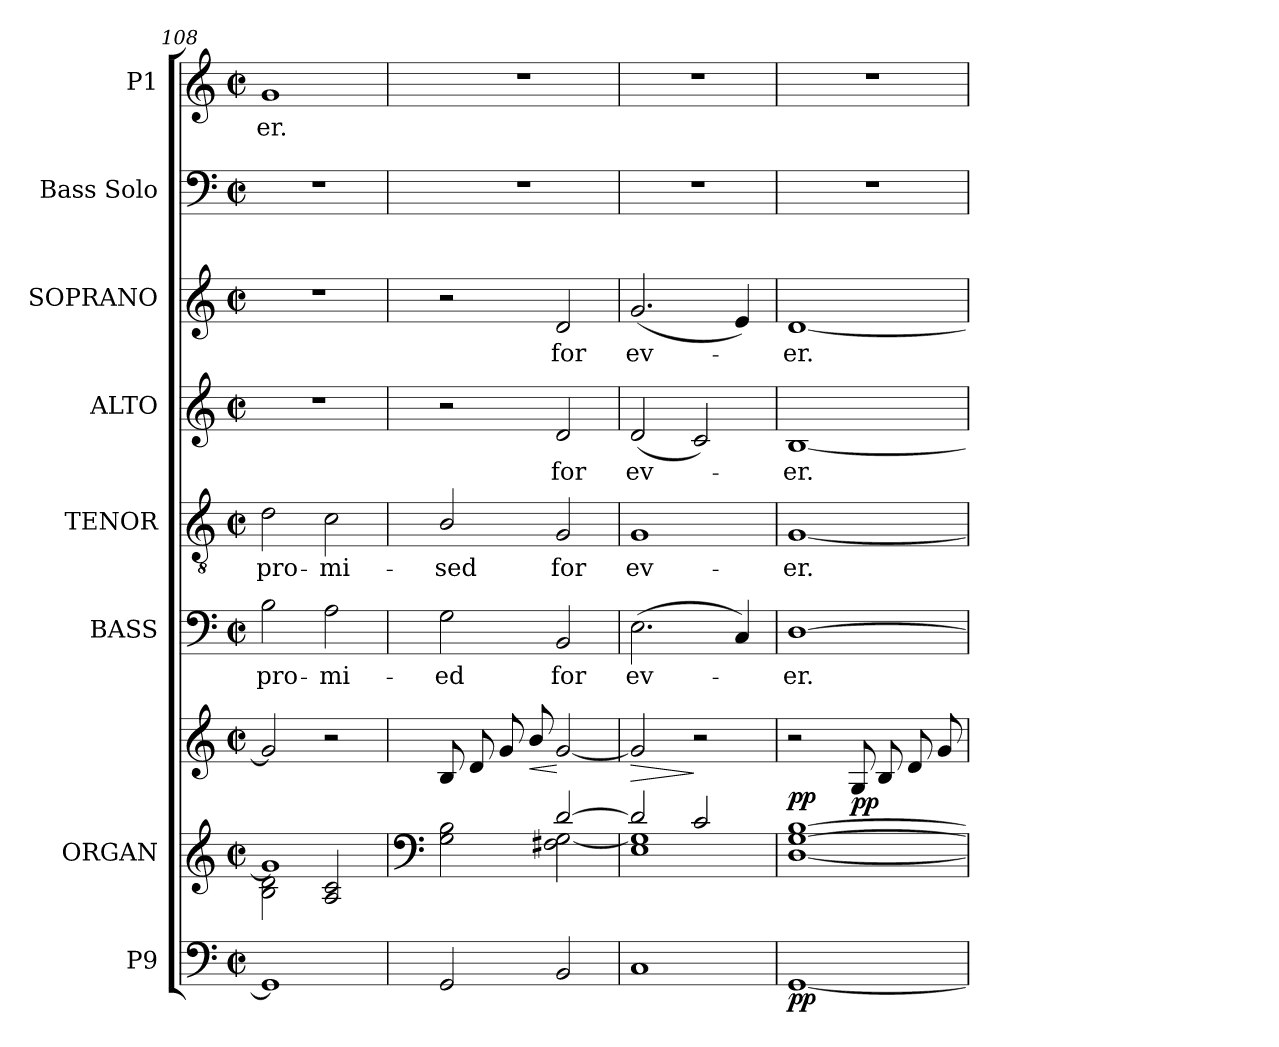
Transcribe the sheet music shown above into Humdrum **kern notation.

**kern	**dynam	**kern	**kern	**dynam	**kern	**text	**kern	**text	**kern	**text	**kern	**text	**kern	**kern	**text
*part8	*part8	*part7	*part7	*part7	*part6	*part6	*part5	*part5	*part4	*part4	*part3	*part3	*part2	*part1	*part1
*staff9	*staff9	*staff8	*staff7	*staff7/8	*staff6	*staff6	*staff5	*staff5	*staff4	*staff4	*staff3	*staff3	*staff2	*staff1	*staff1
*I"P9	*	*I"ORGAN	*	*	*I"BASS	*	*I"TENOR	*	*I"ALTO	*	*I"SOPRANO	*	*I"Bass Solo	*I"P1	*
*clefF4	*	*clefG2	*clefG2	*	*clefF4	*	*clefGv2	*	*clefG2	*	*clefG2	*	*clefF4	*clefG2	*
*	*	*	*	*	*	*	*ITrd7c12	*	*	*	*	*	*	*	*
*k[]	*	*k[]	*k[]	*	*k[]	*	*k[]	*	*k[]	*	*k[]	*	*k[]	*k[]	*
*C:	*	*C:	*C:	*	*C:	*	*C:	*	*C:	*	*C:	*	*C:	*C:	*
*M2/2	*	*M2/2	*M2/2	*	*M2/2	*	*M2/2	*	*M2/2	*	*M2/2	*	*M2/2	*M2/2	*
*met(c|)	*	*met(c|)	*met(c|)	*	*met(c|)	*	*met(c|)	*	*met(c|)	*	*met(c|)	*	*met(c|)	*met(c|)	*
=108	=108	=108	=108	=108	=108	=108	=108	=108	=108	=108	=108	=108	=108	=108	=108
*	*	*^	*	*	*	*	*	*	*	*	*	*	*	*	*
!	!	!	!	!	!	!	!LO:LY:b:color=#000000	!	!	!	!	!	!	!	!	!
!	!	!	!	!	!	!	!	!	!LO:LY:b:color=#000000	!	!	!	!	!	!	!
!	!	!	!	!	!	!	!	!	!	!	!	!	!	!	!	!LO:LY:b:color=#000000
1GGi]	.	1gi]	2Bi\ 2di	2gi/]	.	2Bi\	pro-	2Di\	pro-	1r	.	1r	.	1r	1gi	-er.
!	!	!	!	!	!	!	!LO:LY:b:color=#000000	!	!	!	!	!	!	!	!	!
!	!	!	!	!	!	!	!	!	!LO:LY:b:color=#000000	!	!	!	!	!	!	!
.	.	.	2Ai/ 2ci	2r	.	2Ai\	-mi-	2Ci\	-mi-	.	.	.	.	.	.	.
!!LO:PB:g=z
=109	=109	=109	=109	=109	=109	=109	=109	=109	=109	=109	=109	=109	=109	=109	=109	=109
*	*	*clefF4	*	*	*	*	*	*	*	*	*	*	*	*	*	*
!	!	!	!	!	!	!	!LO:LY:b:color=#000000	!	!	!	!	!	!	!	!	!
!	!	!	!	!	!	!	!	!	!LO:LY:b:color=#000000	!	!	!	!	!	!	!
2GGi/	.	2Gi\ 2Bi	2ryy	8Bi/	.	2Gi\	-ed	2BBi/	-sed	2r	.	2r	.	1r	1r	.
.	.	.	.	8di/	.	.	.	.	.	.	.	.	.	.	.	.
.	.	.	.	8gi/	.	.	.	.	.	.	.	.	.	.	.	.
!	!	!	!	!	!LO:HP:b	!	!	!	!	!	!	!	!	!	!	!
.	.	.	.	8bi/	<	.	.	.	.	.	.	.	.	.	.	.
!	!	!	!	!	!	!	!LO:LY:b:color=#000000	!	!	!	!	!	!	!	!	!
!	!	!	!	!	!	!	!	!	!LO:LY:b:color=#000000	!	!	!	!	!	!	!
!	!	!	!	!	!	!	!	!	!	!	!LO:LY:b:color=#000000	!	!	!	!	!
!	!	!	!	!	!	!	!	!	!	!	!	!	!LO:LY:b:color=#000000	!	!	!
2BBi/	.	[2di/	2F#i\ [2Gi	[2gi/	[	2BBi/	for	2GGi/	for	2di/	for	2di/	for	.	.	.
=110	=110	=110	=110	=110	=110	=110	=110	=110	=110	=110	=110	=110	=110	=110	=110	=110
!	!	!	!	!	!LO:HP:b	!	!	!	!	!	!	!	!	!	!	!
!	!	!	!	!	!	!	!LO:LY:b:color=#000000	!	!	!	!	!	!	!	!	!
!	!	!	!	!	!	!	!	!	!LO:LY:b:color=#000000	!	!	!	!	!	!	!
!	!	!	!	!	!	!	!	!	!	!	!LO:LY:b:color=#000000	!	!	!	!	!
!	!	!	!	!	!	!	!	!	!	!	!	!	!LO:LY:b:color=#000000	!	!	!
1Ci	.	2di/]	1Ei 1Gi]	2gi/]	>	(2.Ei\	ev-	1GGi	ev-	(2di/	ev-	(2.gi/	ev-	1r	1r	.
.	.	2ci/	.	2r	]	.	.	.	.	2ci/)	.	.	.	.	.	.
.	.	.	.	.	.	4Ci/)	.	.	.	.	.	4ei/)	.	.	.	.
*	*	*v	*v	*	*	*	*	*	*	*	*	*	*	*	*	*
=111	=111	=111	=111	=111	=111	=111	=111	=111	=111	=111	=111	=111	=111	=111	=111
!	!	!	!	!	!	!LO:LY:b:color=#000000	!	!	!	!	!	!	!	!	!
!	!	!	!	!	!	!	!	!LO:LY:b:color=#000000	!	!	!	!	!	!	!
!	!	!	!	!	!	!	!	!	!	!LO:LY:b:color=#000000	!	!	!	!	!
!	!	!	!	!	!	!	!	!	!	!	!	!LO:LY:b:color=#000000	!	!	!
[1GGi	pp	[1Di [1Gi [1Bi	2r	pp	[1Di	-er.	[1GGi	-er.	[1Bi	-er.	[1di	-er.	1r	1r	.
.	.	.	8Gi/	pp	.	.	.	.	.	.	.	.	.	.	.
.	.	.	8Bi/	.	.	.	.	.	.	.	.	.	.	.	.
.	.	.	8di/	.	.	.	.	.	.	.	.	.	.	.	.
.	.	.	8gi/	.	.	.	.	.	.	.	.	.	.	.	.
=	=	=	=	=	=	=	=	=	=	=	=	=	=	=	=
*-	*-	*-	*-	*-	*-	*-	*-	*-	*-	*-	*-	*-	*-	*-	*-
